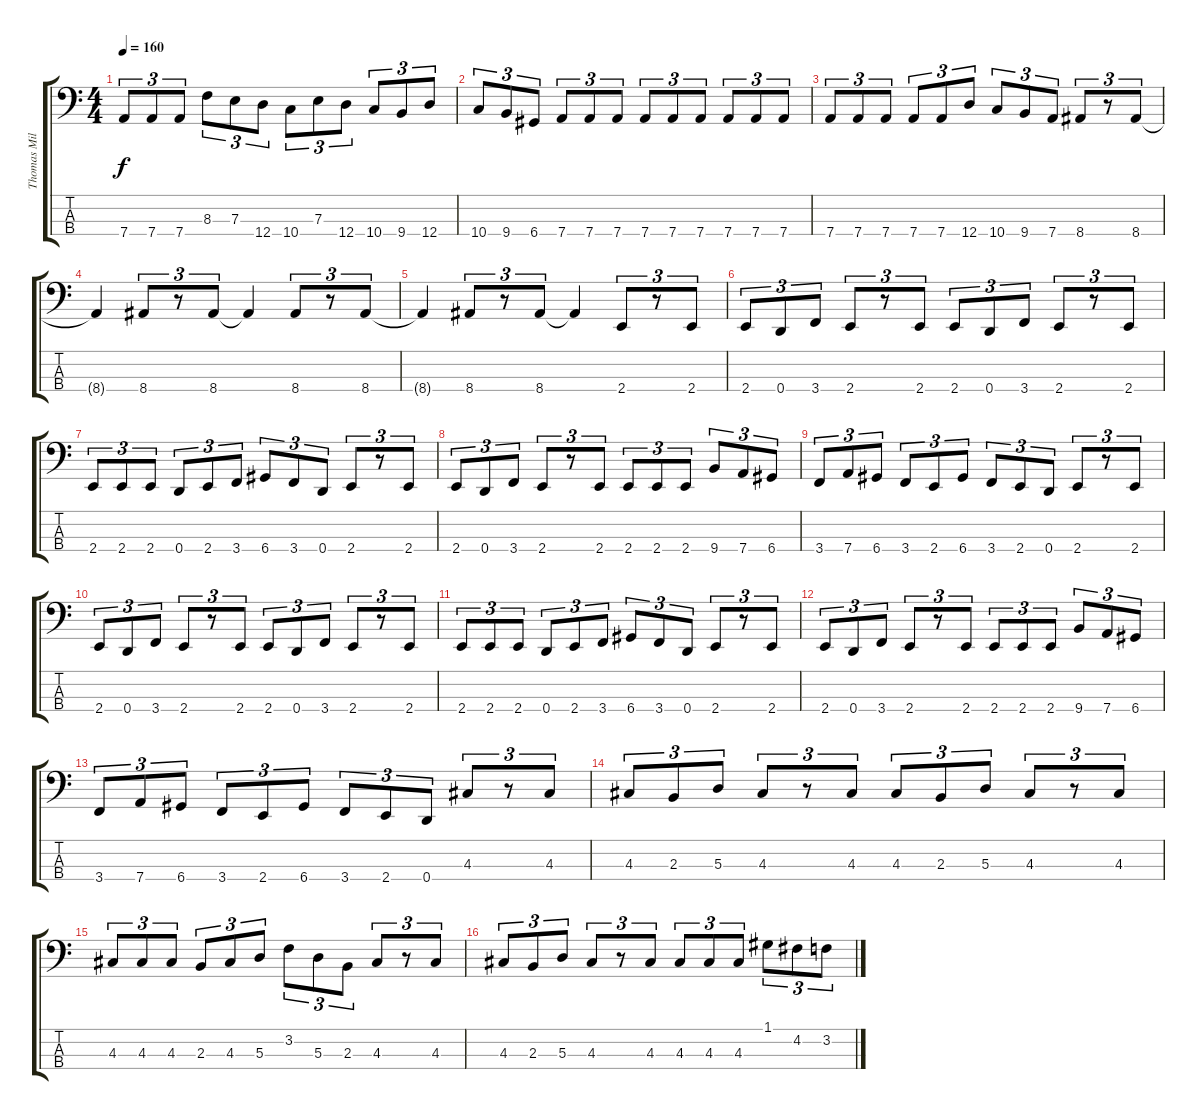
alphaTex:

\track ("Thomas Miller (Bass)" "Thomas Mil") {instrument electricbassfinger}
\staff {score tabs}
\tuning (G2 D2 A1 D1) {hide}
\ts (4 4)
\tempo 160
\clef f4
\ks c
7.4.8{tu (3 2) dy f} 7.4.8{tu (3 2)} 7.4.8{tu (3 2)} 8.3.8{tu (3 2)} 7.3.8{tu (3 2)} 12.4.8{tu (3 2)} 10.4.8{tu (3 2)} 7.3.8{tu (3 2)} 12.4.8{tu (3 2)} 10.4.8{tu (3 2)} 9.4.8{tu (3 2)} 12.4.8{tu (3 2)} |
10.4.8{tu (3 2)} 9.4.8{tu (3 2)} 6.4.8{tu (3 2)} 7.4.8{tu (3 2)} 7.4.8{tu (3 2)} 7.4.8{tu (3 2)} 7.4.8{tu (3 2)} 7.4.8{tu (3 2)} 7.4.8{tu (3 2)} 7.4.8{tu (3 2)} 7.4.8{tu (3 2)} 7.4.8{tu (3 2)} |
7.4.8{tu (3 2)} 7.4.8{tu (3 2)} 7.4.8{tu (3 2)} 7.4.8{tu (3 2)} 7.4.8{tu (3 2)} 12.4.8{tu (3 2)} 10.4.8{tu (3 2)} 9.4.8{tu (3 2)} 7.4.8{tu (3 2)} 8.4.8{tu (3 2)} r.8{tu (3 2)} 8.4.8{tu (3 2)} |
8.4{t}.4 8.4.8{tu (3 2)} r.8{tu (3 2)} 8.4.8{tu (3 2)} 8.4{t}.4 8.4.8{tu (3 2)} r.8{tu (3 2)} 8.4.8{tu (3 2)} |
8.4{t}.4 8.4.8{tu (3 2)} r.8{tu (3 2)} 8.4.8{tu (3 2)} 8.4{t}.4 2.4.8{tu (3 2)} r.8{tu (3 2)} 2.4.8{tu (3 2)} |
2.4.8{tu (3 2)} 0.4.8{tu (3 2)} 3.4.8{tu (3 2)} 2.4.8{tu (3 2)} r.8{tu (3 2)} 2.4.8{tu (3 2)} 2.4.8{tu (3 2)} 0.4.8{tu (3 2)} 3.4.8{tu (3 2)} 2.4.8{tu (3 2)} r.8{tu (3 2)} 2.4.8{tu (3 2)} |
2.4.8{tu (3 2)} 2.4.8{tu (3 2)} 2.4.8{tu (3 2)} 0.4.8{tu (3 2)} 2.4.8{tu (3 2)} 3.4.8{tu (3 2)} 6.4.8{tu (3 2)} 3.4.8{tu (3 2)} 0.4.8{tu (3 2)} 2.4.8{tu (3 2)} r.8{tu (3 2)} 2.4.8{tu (3 2)} |
2.4.8{tu (3 2)} 0.4.8{tu (3 2)} 3.4.8{tu (3 2)} 2.4.8{tu (3 2)} r.8{tu (3 2)} 2.4.8{tu (3 2)} 2.4.8{tu (3 2)} 2.4.8{tu (3 2)} 2.4.8{tu (3 2)} 9.4.8{tu (3 2)} 7.4.8{tu (3 2)} 6.4.8{tu (3 2)} |
3.4.8{tu (3 2)} 7.4.8{tu (3 2)} 6.4.8{tu (3 2)} 3.4.8{tu (3 2)} 2.4.8{tu (3 2)} 6.4.8{tu (3 2)} 3.4.8{tu (3 2)} 2.4.8{tu (3 2)} 0.4.8{tu (3 2)} 2.4.8{tu (3 2)} r.8{tu (3 2)} 2.4.8{tu (3 2)} |
2.4.8{tu (3 2)} 0.4.8{tu (3 2)} 3.4.8{tu (3 2)} 2.4.8{tu (3 2)} r.8{tu (3 2)} 2.4.8{tu (3 2)} 2.4.8{tu (3 2)} 0.4.8{tu (3 2)} 3.4.8{tu (3 2)} 2.4.8{tu (3 2)} r.8{tu (3 2)} 2.4.8{tu (3 2)} |
2.4.8{tu (3 2)} 2.4.8{tu (3 2)} 2.4.8{tu (3 2)} 0.4.8{tu (3 2)} 2.4.8{tu (3 2)} 3.4.8{tu (3 2)} 6.4.8{tu (3 2)} 3.4.8{tu (3 2)} 0.4.8{tu (3 2)} 2.4.8{tu (3 2)} r.8{tu (3 2)} 2.4.8{tu (3 2)} |
2.4.8{tu (3 2)} 0.4.8{tu (3 2)} 3.4.8{tu (3 2)} 2.4.8{tu (3 2)} r.8{tu (3 2)} 2.4.8{tu (3 2)} 2.4.8{tu (3 2)} 2.4.8{tu (3 2)} 2.4.8{tu (3 2)} 9.4.8{tu (3 2)} 7.4.8{tu (3 2)} 6.4.8{tu (3 2)} |
3.4.8{tu (3 2)} 7.4.8{tu (3 2)} 6.4.8{tu (3 2)} 3.4.8{tu (3 2)} 2.4.8{tu (3 2)} 6.4.8{tu (3 2)} 3.4.8{tu (3 2)} 2.4.8{tu (3 2)} 0.4.8{tu (3 2)} 4.3.8{tu (3 2)} r.8{tu (3 2)} 4.3.8{tu (3 2)} |
4.3.8{tu (3 2)} 2.3.8{tu (3 2)} 5.3.8{tu (3 2)} 4.3.8{tu (3 2)} r.8{tu (3 2)} 4.3.8{tu (3 2)} 4.3.8{tu (3 2)} 2.3.8{tu (3 2)} 5.3.8{tu (3 2)} 4.3.8{tu (3 2)} r.8{tu (3 2)} 4.3.8{tu (3 2)} |
4.3.8{tu (3 2)} 4.3.8{tu (3 2)} 4.3.8{tu (3 2)} 2.3.8{tu (3 2)} 4.3.8{tu (3 2)} 5.3.8{tu (3 2)} 3.2.8{tu (3 2)} 5.3.8{tu (3 2)} 2.3.8{tu (3 2)} 4.3.8{tu (3 2)} r.8{tu (3 2)} 4.3.8{tu (3 2)} |
4.3.8{tu (3 2)} 2.3.8{tu (3 2)} 5.3.8{tu (3 2)} 4.3.8{tu (3 2)} r.8{tu (3 2)} 4.3.8{tu (3 2)} 4.3.8{tu (3 2)} 4.3.8{tu (3 2)} 4.3.8{tu (3 2)} 1.1.8{tu (3 2)} 4.2.8{tu (3 2)} 3.2.8{tu (3 2)}
